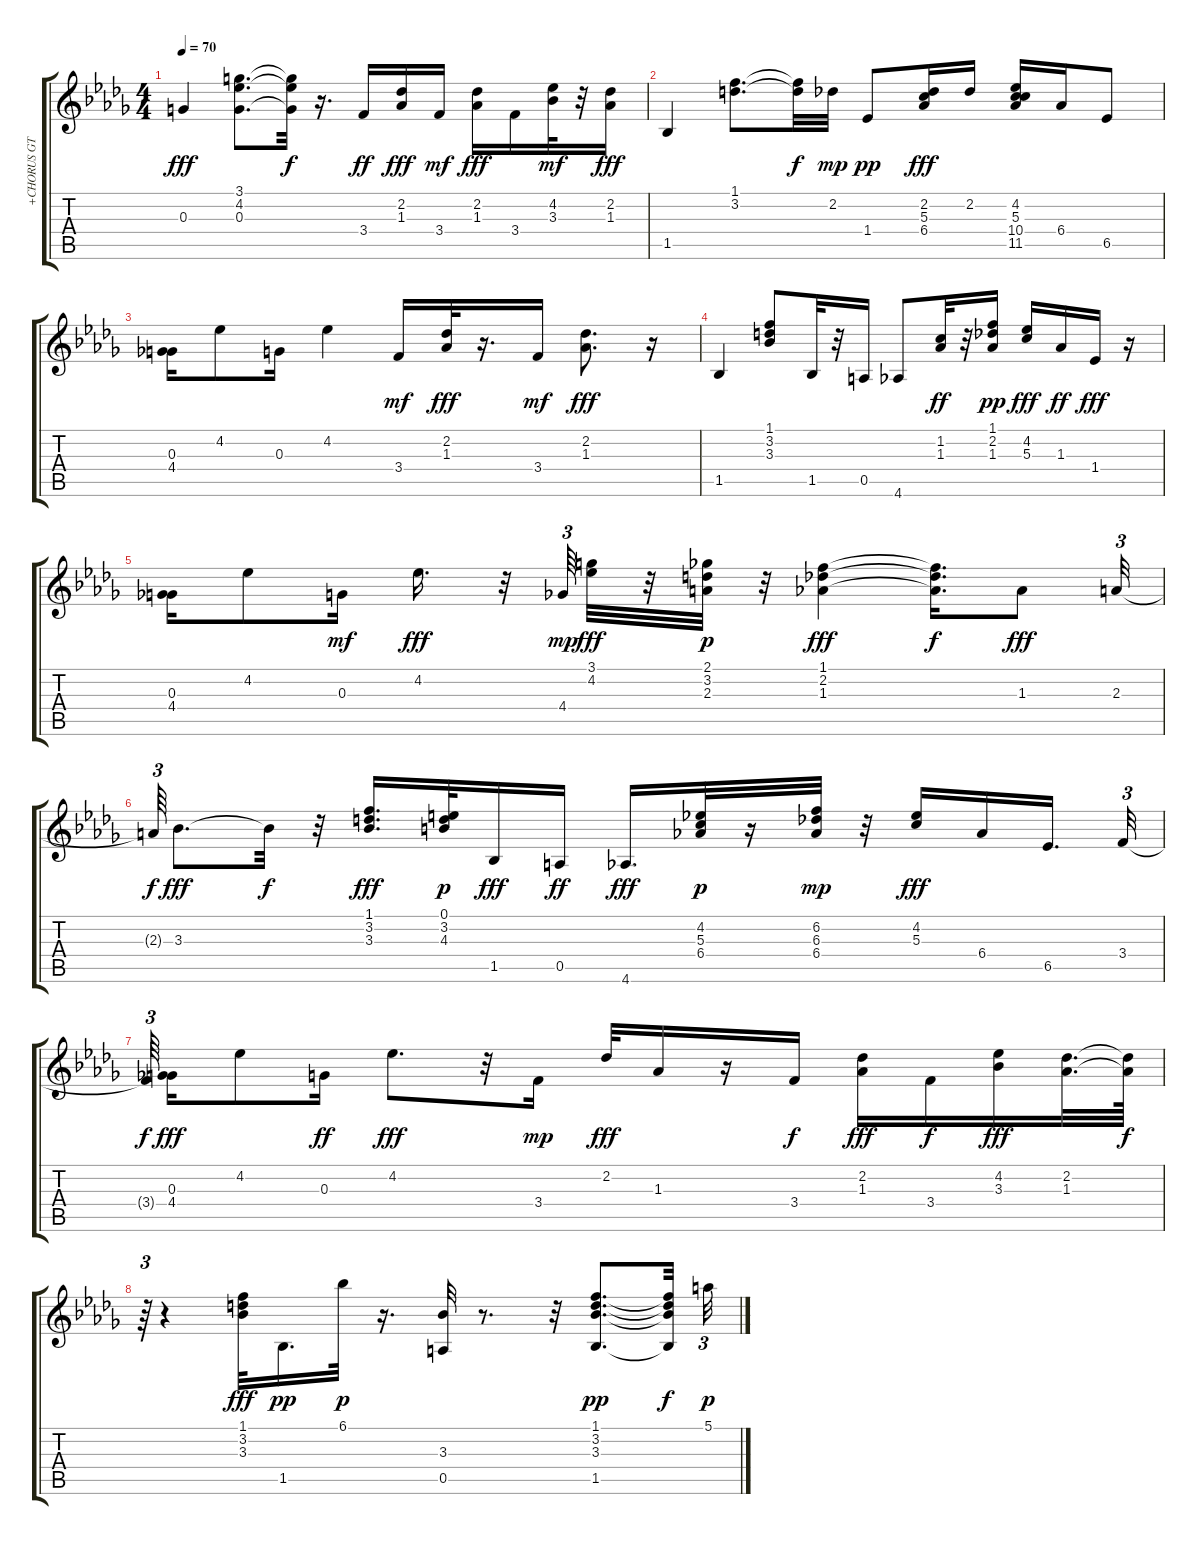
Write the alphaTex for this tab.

\track ("+CHORUS GT" "+CHORUS GT") {instrument electricguitarclean}
\staff {score tabs}
\tuning (E4 B3 G3 D3 A2 E2) {hide}
\ts (4 4)
\tempo 70
\clef g2
\ks bbminor
0.3.4{dy fff} (3.1 4.2 0.3).8{d} (3.1{t} 4.2{t} 0.3{t}).32{dy f} r.16{d} 3.4.16{dy ff} (2.2 1.3).16{dy fff} 3.4.16{dy mf} (2.2 1.3).16{dy fff} 3.4.16 (4.2 3.3).32{dy mf} r.32 (2.2 1.3).16{dy fff} |
1.5.4 (1.1 3.2).8{d} (1.1{t} 3.2{t}).32{dy f} 2.2.32{dy mp} 1.4.8{dy pp} (2.2 5.3 6.4).16{dy fff} 2.2.16 (4.2 5.3 10.4 11.5).16 6.4.16 6.5.8 |
(0.3 4.4).16 4.2.8 0.3.16 4.2.4 3.4.16{dy mf} (2.2 1.3).32{dy fff} r.16{d} 3.4.16{dy mf} (2.2 1.3).8{d dy fff} r.16 |
1.5.4 (1.1 3.2 3.3).8 1.5.32 r.32 0.5.16 4.6.8 (1.2 1.3).32{dy ff} r.32 (1.1 2.2 1.3).16{dy pp} (4.2 5.3).16{dy fff} 1.3.16{dy ff} 1.4.16{dy fff} r.16 |
(0.3 4.4).16 4.2.8 0.3.16{dy mf} 4.2.16{d dy fff} r.32 4.4.64{tu (3 2) dy mp} (3.1 4.2).32{dy fff} r.32 (2.1 3.2 2.3).32{dy p} r.32 (1.1 2.2 1.3).4{dy fff} (1.1{t} 2.2{t} 1.3{t}).16{d dy f} 1.3.8{dy fff} 2.3.32{tu (3 2)} |
2.3{t}.64{tu (3 2) dy f} 3.3.8{d dy fff} 3.3{t}.32{dy f} r.32 (1.1 3.2 3.3).16{d dy fff} (0.1 3.2 4.3).32{dy p} 1.5.16{dy fff} 0.5.16{dy ff} 4.6.16{d dy fff} (4.2 5.3 6.4).32{dy p} r.16 (6.2 6.3 6.4).32{dy mp} r.32 (4.2 5.3).16{dy fff} 6.4.16 6.5.16{d beam splitsecondary} 3.4.32{tu (3 2)} |
3.4{t}.64{tu (3 2) dy f beam splitsecondary} (0.3 4.4).16{dy fff} 4.2.8 0.3.16{dy ff} 4.2.8{d dy fff} r.32 3.4.16{dy mp} 2.2.32{dy fff} 1.3.16 r.16 3.4.16{dy f} (2.2 1.3).16{dy fff} 3.4.16{dy f} (4.2 3.3).16{dy fff} (2.2 1.3).32{d} (2.2{t} 1.3{t}).64{dy f} |
r.64{tu (3 2)} r.4 (1.1 3.2 3.3).32{dy fff} 1.5.16{d dy pp} 6.1.32{dy p} r.16{d} (3.3 0.5).32 r.8{d} r.32 (1.1 3.2 3.3 1.5).8{d dy pp} (1.1{t} 3.2{t} 3.3{t} 1.5{t}).32{dy f} 5.1.32{tu (3 2) dy p}
